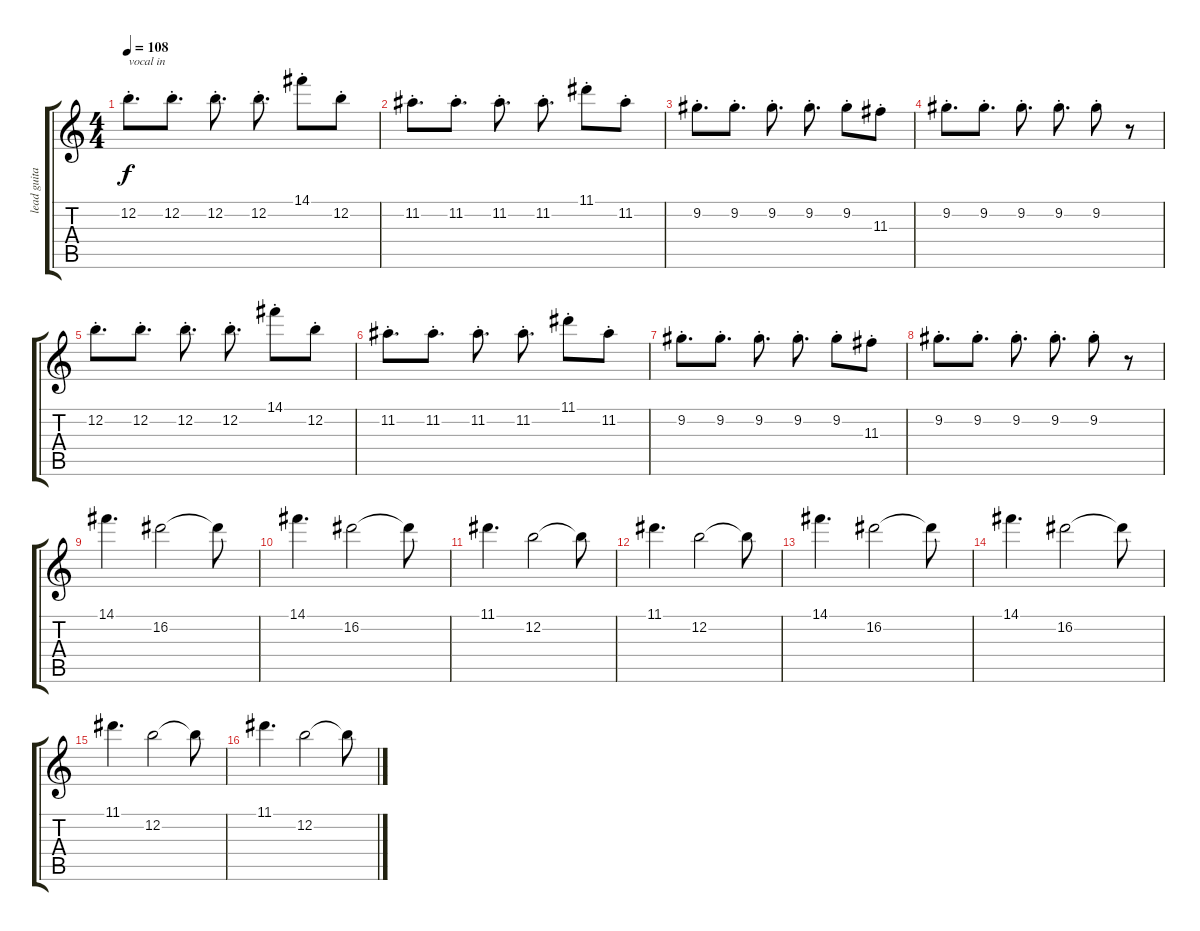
\track ("lead guitar" "lead guita") {instrument electricguitarjazz}
\staff {score tabs}
\tuning (E4 B3 G3 D3 A2 E2) {hide}
\ts (4 4)
\tempo 108
\clef g2
\ks c
12.2{st}.8{d txt "vocal in" dy f} 12.2{st}.8{d} 12.2{st}.8{d} 12.2{st}.8{d} 14.1{st}.8 12.2{st}.8 |
11.2{st}.8{d} 11.2{st}.8{d} 11.2{st}.8{d} 11.2{st}.8{d} 11.1{st}.8 11.2{st}.8 |
9.2{st}.8{d} 9.2{st}.8{d} 9.2{st}.8{d} 9.2{st}.8{d} 9.2{st}.8 11.3{st}.8 |
9.2{st}.8{d} 9.2{st}.8{d} 9.2{st}.8{d} 9.2{st}.8{d} 9.2{st}.8 r.8 |
12.2{st}.8{d} 12.2{st}.8{d} 12.2{st}.8{d} 12.2{st}.8{d} 14.1{st}.8 12.2{st}.8 |
11.2{st}.8{d} 11.2{st}.8{d} 11.2{st}.8{d} 11.2{st}.8{d} 11.1{st}.8 11.2{st}.8 |
9.2{st}.8{d} 9.2{st}.8{d} 9.2{st}.8{d} 9.2{st}.8{d} 9.2{st}.8 11.3{st}.8 |
9.2{st}.8{d} 9.2{st}.8{d} 9.2{st}.8{d} 9.2{st}.8{d} 9.2{st}.8 r.8 |
14.1.4{d} 16.2.2 16.2{t}.8 |
14.1.4{d} 16.2.2 16.2{t}.8 |
11.1.4{d} 12.2.2 12.2{t}.8 |
11.1.4{d} 12.2.2 12.2{t}.8 |
14.1.4{d} 16.2.2 16.2{t}.8 |
14.1.4{d} 16.2.2 16.2{t}.8 |
11.1.4{d} 12.2.2 12.2{t}.8 |
11.1.4{d} 12.2.2 12.2{t}.8
